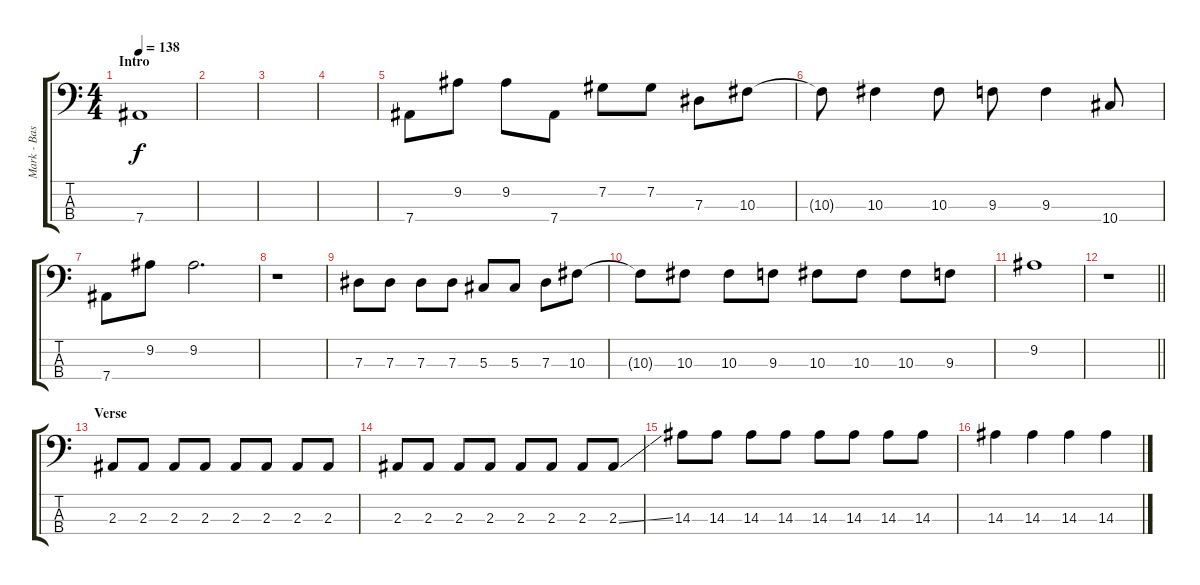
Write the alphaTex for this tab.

\track ("Mark - Bass" "Mark - Bas") {instrument electricbassfinger}
\staff {score tabs}
\tuning (Gb2 Db2 Ab1 Eb1) {hide}
\ts (4 4)
\section ("" "Intro")
\tempo 138
\clef f4
\ks c
7.4.1{dy f instrument electricbassfinger} |
|
|
|
7.4.8 9.2.8 9.2.8 7.4.8 7.2.8 7.2.8 7.3.8 10.3.8 |
10.3{t}.8 10.3.4 10.3.8 9.3.8 9.3.4 10.4.8 |
7.4.8 9.2.8 9.2.2{d} |
r.1 |
7.3.8 7.3.8 7.3.8 7.3.8 5.3.8 5.3.8 7.3.8 10.3.8 |
10.3{t}.8 10.3.8 10.3.8 9.3.8 10.3.8 10.3.8 10.3.8 9.3.8 |
9.2.1 |
\barLineRight lightlight
r.1 |
\section ("" "Verse")
2.3.8 2.3.8 2.3.8 2.3.8 2.3.8 2.3.8 2.3.8 2.3.8 |
2.3.8 2.3.8 2.3.8 2.3.8 2.3.8 2.3.8 2.3.8 2.3{ss}.8 |
14.3.8 14.3.8 14.3.8 14.3.8 14.3.8 14.3.8 14.3.8 14.3.8 |
14.3.4 14.3.4 14.3.4 14.3{ss}.4
